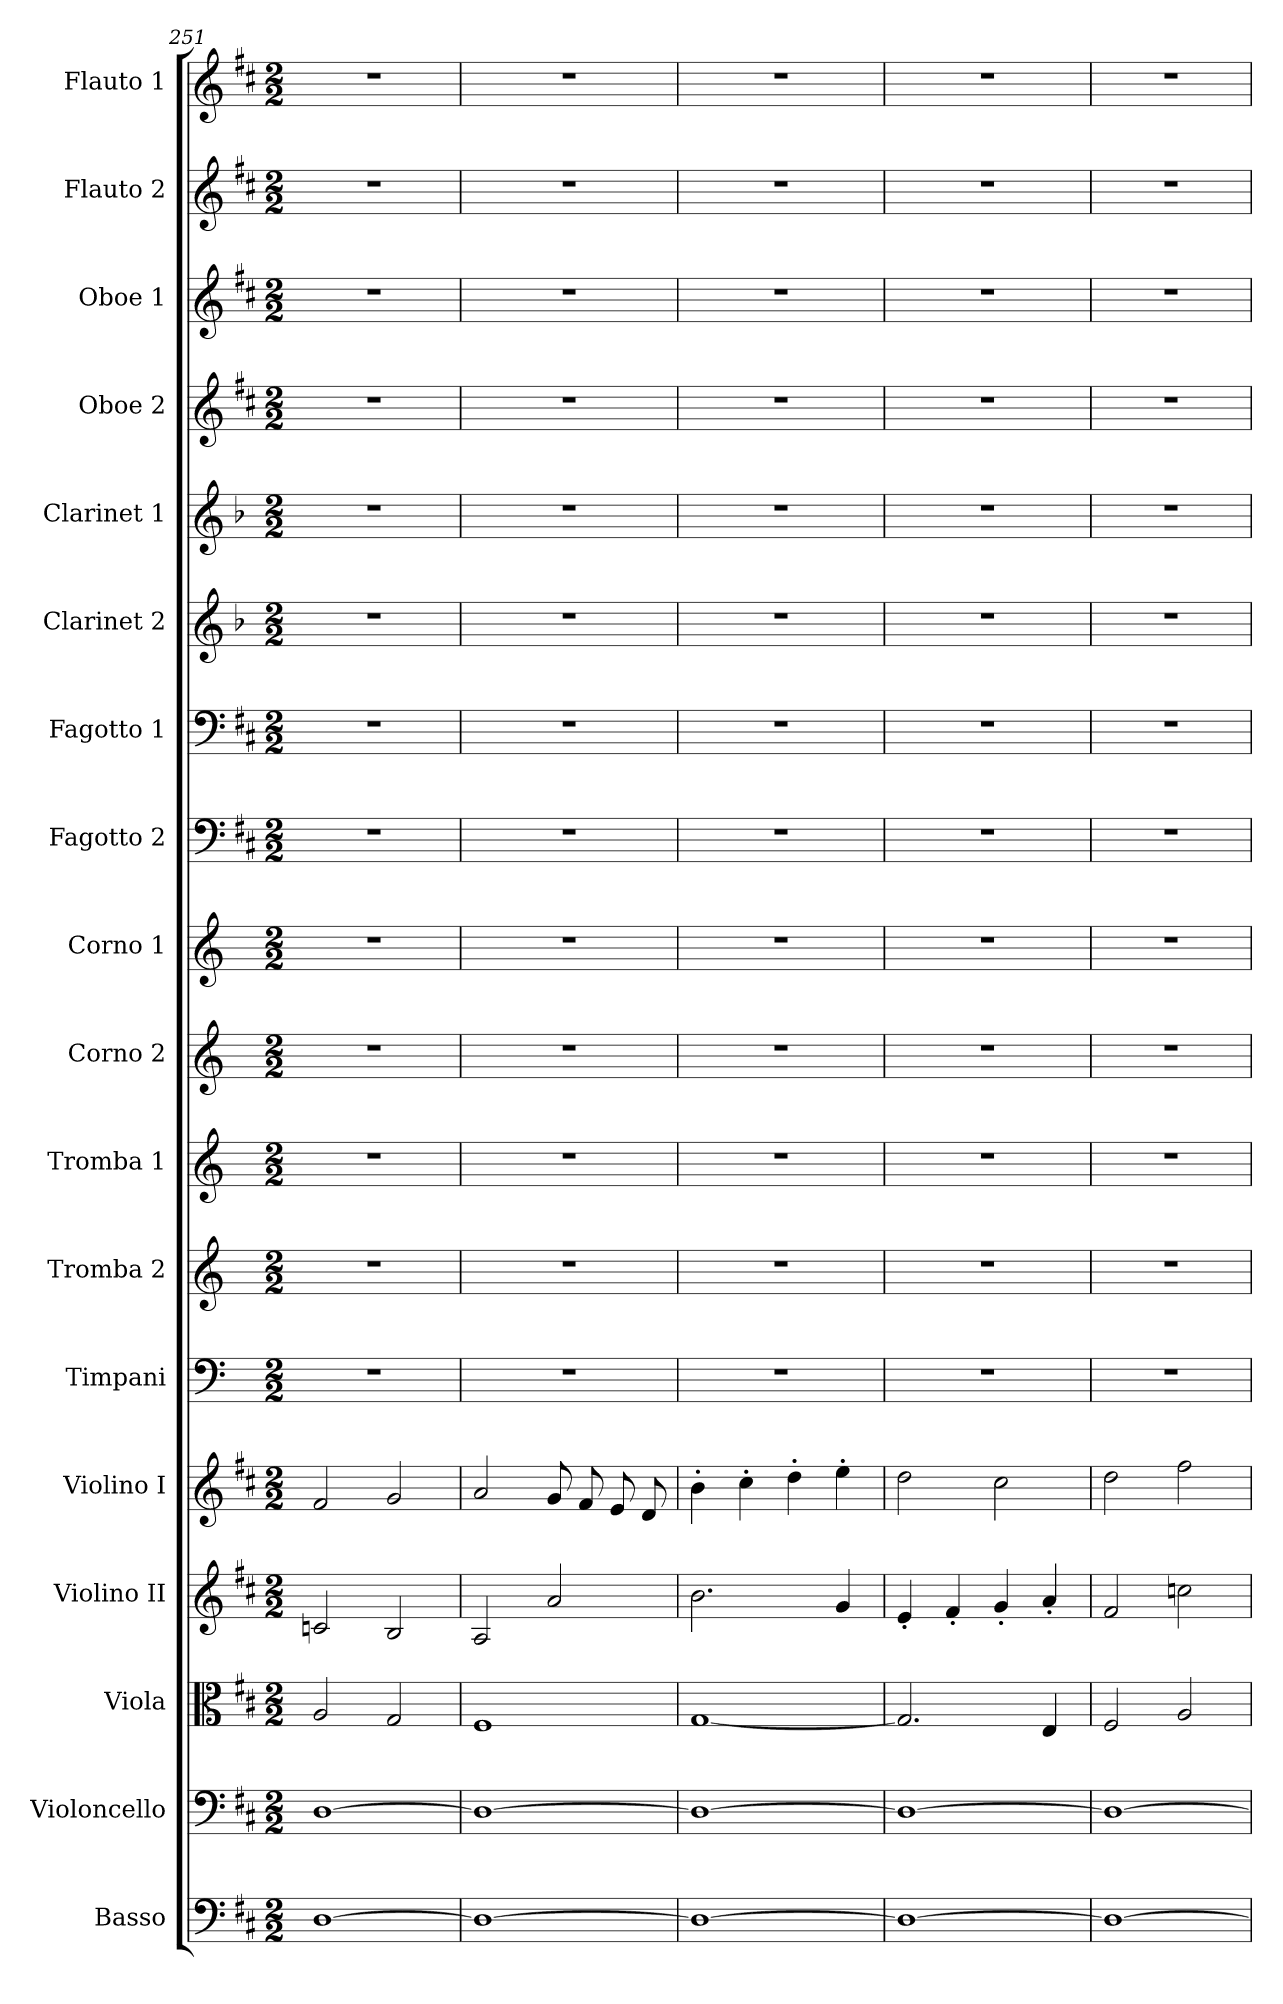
**kern	**kern	**kern	**kern	**kern	**kern	**kern	**kern	**kern	**kern	**kern	**kern	**kern	**kern	**kern	**kern	**kern	**kern
*part18	*part17	*part16	*part15	*part14	*part13	*part12	*part11	*part10	*part9	*part8	*part7	*part6	*part5	*part4	*part3	*part2	*part1
*staff18	*staff17	*staff16	*staff15	*staff14	*staff13	*staff12	*staff11	*staff10	*staff9	*staff8	*staff7	*staff6	*staff5	*staff4	*staff3	*staff2	*staff1
*I"Basso	*I"Violoncello	*I"Viola	*I"Violino II	*I"Violino I	*I"Timpani	*I"Tromba 2	*I"Tromba 1	*I"Corno 2	*I"Corno 1	*I"Fagotto 2	*I"Fagotto 1	*I"Clarinet 2	*I"Clarinet 1	*I"Oboe 2	*I"Oboe 1	*I"Flauto 2	*I"Flauto 1
*	*I'Vc	*I'Vla	*I'Vln	*I'Vln	*	*	*	*	*	*	*	*I'Cl	*I'Cl	*I'Ob	*I'Ob	*I'Fl	*I'Fl
*clefF4	*clefF4	*clefC3	*clefG2	*clefG2	*clefF4	*clefG2	*clefG2	*clefG2	*clefG2	*clefF4	*clefF4	*clefG2	*clefG2	*clefG2	*clefG2	*clefG2	*clefG2
*ITrd7c12	*	*	*	*	*	*ITrd-1c-2	*ITrd-1c-2	*ITrd6c10	*ITrd6c10	*	*	*ITrd2c3	*ITrd2c3	*	*	*	*
*k[f#c#]	*k[f#c#]	*k[f#c#]	*k[f#c#]	*k[f#c#]	*	*	*	*	*	*k[f#c#]	*k[f#c#]	*k[f#c#]	*k[f#c#]	*k[f#c#]	*k[f#c#]	*k[f#c#]	*k[f#c#]
*M2/2	*M2/2	*M2/2	*M2/2	*M2/2	*M2/2	*M2/2	*M2/2	*M2/2	*M2/2	*M2/2	*M2/2	*M2/2	*M2/2	*M2/2	*M2/2	*M2/2	*M2/2
=251	=251	=251	=251	=251	=251	=251	=251	=251	=251	=251	=251	=251	=251	=251	=251	=251	=251
[1DD	[1D	2A	2cn	2f#	1r	1r	1r	1r	1r	1r	1r	1r	1r	1r	1r	1r	1r
.	.	2G	2B	2g	.	.	.	.	.	.	.	.	.	.	.	.	.
=252	=252	=252	=252	=252	=252	=252	=252	=252	=252	=252	=252	=252	=252	=252	=252	=252	=252
1DD_	1D_	1F#	2A	2a	1r	1r	1r	1r	1r	1r	1r	1r	1r	1r	1r	1r	1r
.	.	.	2a	8g	.	.	.	.	.	.	.	.	.	.	.	.	.
.	.	.	.	8f#	.	.	.	.	.	.	.	.	.	.	.	.	.
.	.	.	.	8e	.	.	.	.	.	.	.	.	.	.	.	.	.
.	.	.	.	8d	.	.	.	.	.	.	.	.	.	.	.	.	.
=253	=253	=253	=253	=253	=253	=253	=253	=253	=253	=253	=253	=253	=253	=253	=253	=253	=253
1DD_	1D_	[1G	2.b	4b'	1r	1r	1r	1r	1r	1r	1r	1r	1r	1r	1r	1r	1r
.	.	.	.	4cc#'	.	.	.	.	.	.	.	.	.	.	.	.	.
.	.	.	.	4dd'	.	.	.	.	.	.	.	.	.	.	.	.	.
.	.	.	4g	4ee'	.	.	.	.	.	.	.	.	.	.	.	.	.
=254	=254	=254	=254	=254	=254	=254	=254	=254	=254	=254	=254	=254	=254	=254	=254	=254	=254
1DD_	1D_	2.G]	4e'	2dd	1r	1r	1r	1r	1r	1r	1r	1r	1r	1r	1r	1r	1r
.	.	.	4f#'	.	.	.	.	.	.	.	.	.	.	.	.	.	.
.	.	.	4g'	2cc#	.	.	.	.	.	.	.	.	.	.	.	.	.
.	.	4E	4a'	.	.	.	.	.	.	.	.	.	.	.	.	.	.
=255	=255	=255	=255	=255	=255	=255	=255	=255	=255	=255	=255	=255	=255	=255	=255	=255	=255
1DD_	1D_	2F#	2f#	2dd	1r	1r	1r	1r	1r	1r	1r	1r	1r	1r	1r	1r	1r
.	.	2A	2ccn	2ff#	.	.	.	.	.	.	.	.	.	.	.	.	.
=	=	=	=	=	=	=	=	=	=	=	=	=	=	=	=	=	=
*-	*-	*-	*-	*-	*-	*-	*-	*-	*-	*-	*-	*-	*-	*-	*-	*-	*-
